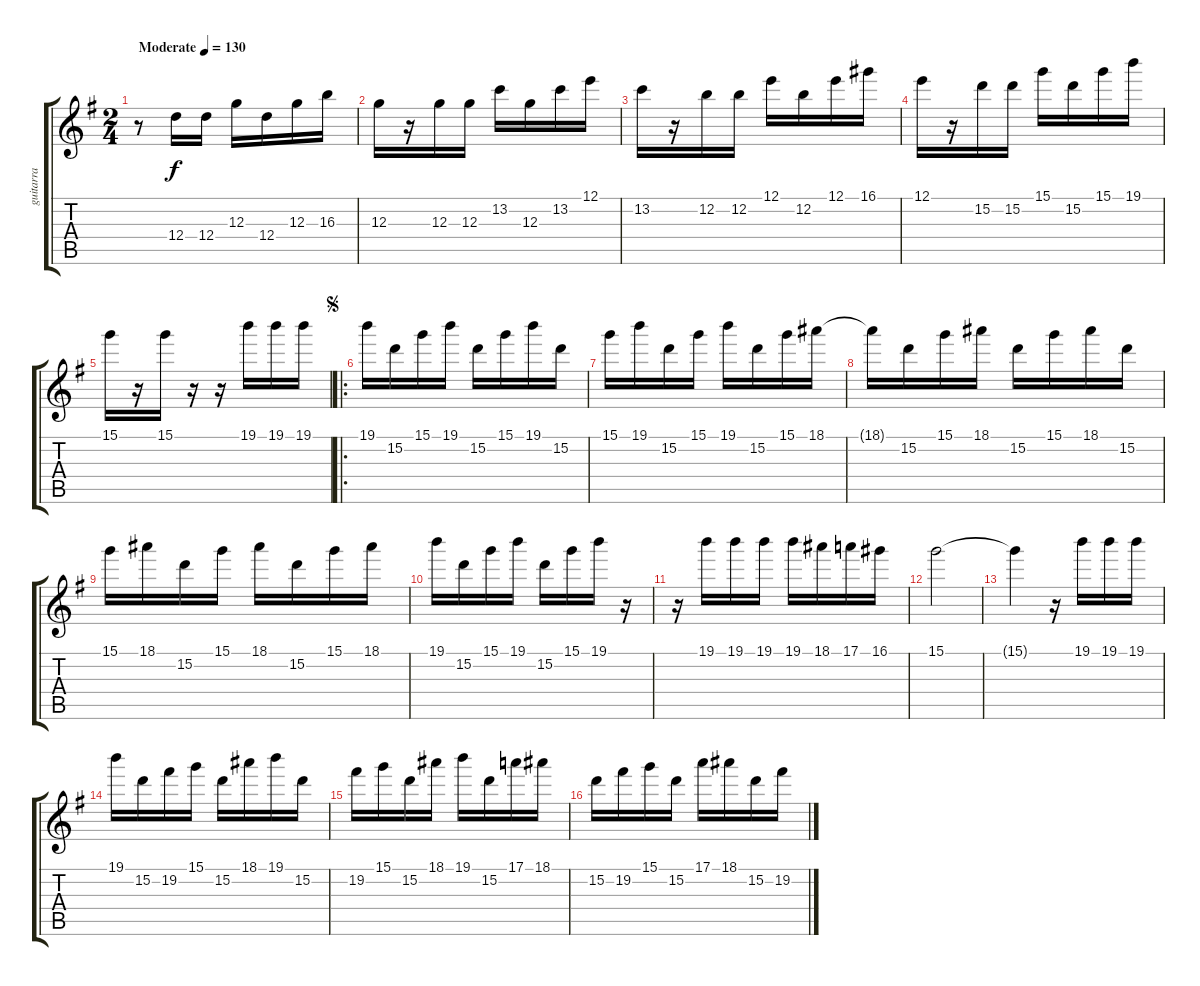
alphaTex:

\track ("guitarra" "guitarra") {instrument electricguitarclean}
\staff {score tabs}
\tuning (E4 B3 G3 D3 A2 E2) {hide}
\ts (2 4)
\tempo (130 "Moderate")
\clef g2
\ks g
r.8{dy f instrument electricguitarclean} 12.4.16 12.4.16 12.3.16 12.4.16 12.3.16 16.3.16 |
12.3.16 r.16 12.3.16 12.3.16 13.2.16 12.3.16 13.2.16 12.1.16 |
13.2.16 r.16 12.2.16 12.2.16 12.1.16 12.2.16 12.1.16 16.1.16 |
12.1.16 r.16 15.2.16 15.2.16 15.1.16 15.2.16 15.1.16 19.1.16 |
15.1.16 r.16 15.1.16 r.16 r.16 19.1.16 19.1.16 19.1.16 |
\ro
\jump segno
19.1.16 15.2.16 15.1.16 19.1.16 15.2.16 15.1.16 19.1.16 15.2.16 |
15.1.16 19.1.16 15.2.16 15.1.16 19.1.16 15.2.16 15.1.16 18.1.16 |
18.1{t}.16 15.2.16 15.1.16 18.1.16 15.2.16 15.1.16 18.1.16 15.2.16 |
15.1.16 18.1.16 15.2.16 15.1.16 18.1.16 15.2.16 15.1.16 18.1.16 |
19.1.16 15.2.16 15.1.16 19.1.16 15.2.16 15.1.16 19.1.16 r.16 |
r.16 19.1.16 19.1.16 19.1.16 19.1.16 18.1.16 17.1.16 16.1.16 |
15.1.2 |
15.1{t}.4 r.16 19.1.16 19.1.16 19.1.16 |
19.1.16 15.2.16 19.2.16 15.1.16 15.2.16 18.1.16 19.1.16 15.2.16 |
19.2.16 15.1.16 15.2.16 18.1.16 19.1.16 15.2.16 17.1.16 18.1.16 |
15.2.16 19.2.16 15.1.16 15.2.16 17.1.16 18.1.16 15.2.16 19.2.16
